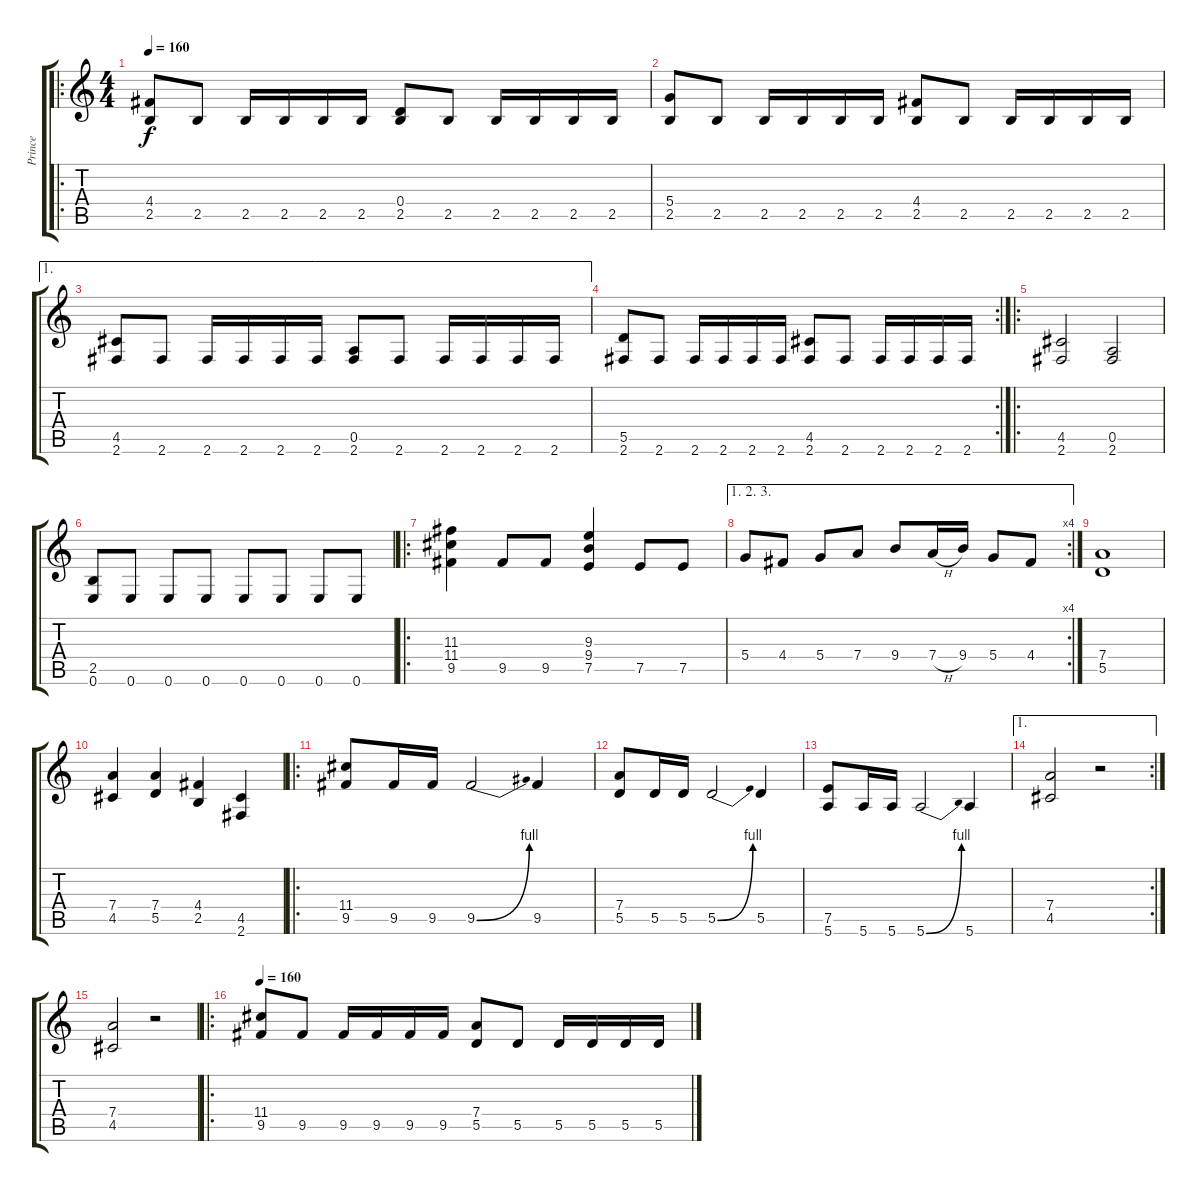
\track ("Prince" "Prince") {instrument distortionguitar}
\staff {score tabs}
\tuning (E4 B3 G3 D3 A2 E2) {hide}
\ro
\ts (4 4)
\tempo 160
\clef g2
\ks c
(4.4 2.5).8{dy f} 2.5.8 2.5.16 2.5.16 2.5.16 2.5.16 (0.4 2.5).8 2.5.8 2.5.16 2.5.16 2.5.16 2.5.16 |
(5.4 2.5).8 2.5.8 2.5.16 2.5.16 2.5.16 2.5.16 (4.4 2.5).8 2.5.8 2.5.16 2.5.16 2.5.16 2.5.16 |
\ae 1
(4.5 2.6).8 2.6.8 2.6.16 2.6.16 2.6.16 2.6.16 (0.5 2.6).8 2.6.8 2.6.16 2.6.16 2.6.16 2.6.16 |
\rc 2
(5.5 2.6).8 2.6.8 2.6.16 2.6.16 2.6.16 2.6.16 (4.5 2.6).8 2.6.8 2.6.16 2.6.16 2.6.16 2.6.16 |
\ro
(4.5 2.6).2 (0.5 2.6).2 |
(2.5 0.6).8 0.6.8 0.6.8 0.6.8 0.6.8 0.6.8 0.6.8 0.6.8 |
\ro
(11.3 11.4 9.5).4 9.5.8 9.5.8 (9.3 9.4 7.5).4 7.5.8 7.5.8 |
\ae (1 2 3)
\rc 4
5.4.8 4.4.8 5.4.8 7.4.8 9.4.8 7.4{h}.16 9.4.16 5.4.8 4.4.8 |
(7.4 5.5).1 |
(7.4 4.5).4 (7.4 5.5).4 (4.4 2.5).4 (4.5 2.6).4 |
\ro
(11.4 9.5).8 9.5.16 9.5.16 9.5{be (bend 0 0 60 4)}.2 9.5.4 |
(7.4 5.5).8 5.5.16 5.5.16 5.5{be (bend 0 0 60 4)}.2 5.5.4 |
(7.5 5.6).8 5.6.16 5.6.16 5.6{be (bend 0 0 60 4)}.2 5.6.4 |
\ae 1
\rc 2
(7.4 4.5).2 r.2 |
(7.4 4.5).2 r.2 |
\ro
\tempo 160
(11.4 9.5).8{instrument distortionguitar} 9.5.8 9.5.16 9.5.16 9.5.16 9.5.16 (7.4 5.5).8 5.5.8 5.5.16 5.5.16 5.5.16 5.5.16
